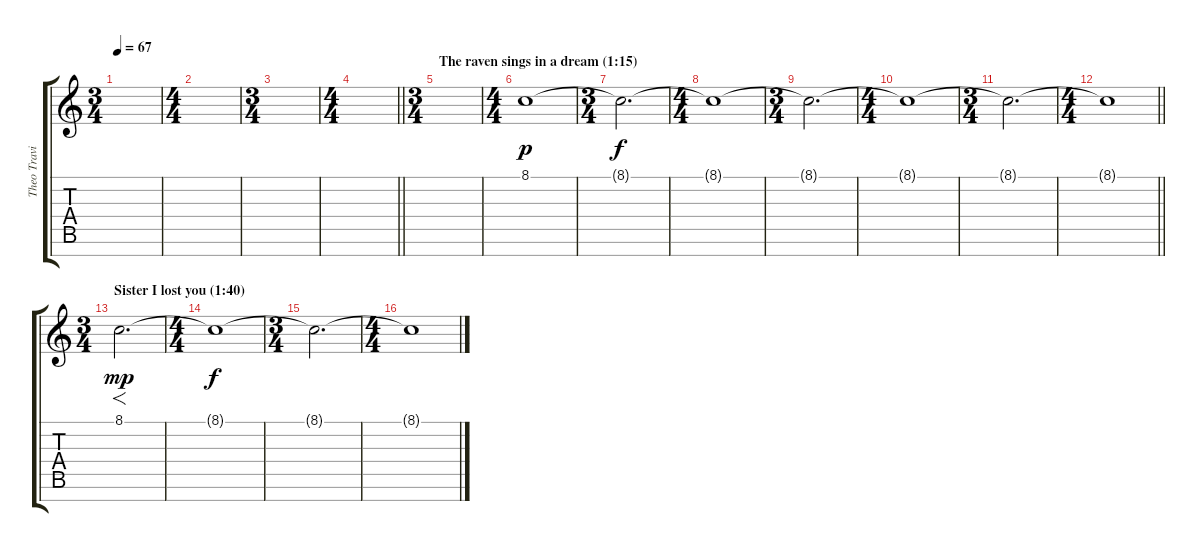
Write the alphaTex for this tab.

\track ("Theo Travis" "Theo Travi") {instrument synthstrings1}
\staff {score tabs}
\tuning (E4 B3 G3 D3 A2 E2 B1) {hide}
\ts (3 4)
\tempo 67
\clef g2
\ks c
|
\ts (4 4)
|
\ts (3 4)
|
\ts (4 4)
\barLineRight lightlight
|
\ts (3 4)
\section ("" "The raven sings in a dream (1:15)")
|
\ts (4 4)
8.1.1{dy p} |
\ts (3 4)
8.1{t}.2{d dy f} |
\ts (4 4)
8.1{t}.1 |
\ts (3 4)
8.1{t}.2{d} |
\ts (4 4)
8.1{t}.1 |
\ts (3 4)
8.1{t}.2{d} |
\ts (4 4)
\barLineRight lightlight
8.1{t}.1 |
\ts (3 4)
\section ("" "Sister I lost you (1:40)")
8.1.2{f d dy mp volume 10} |
\ts (4 4)
8.1{t}.1{dy f} |
\ts (3 4)
8.1{t}.2{d} |
\ts (4 4)
8.1{t}.1
